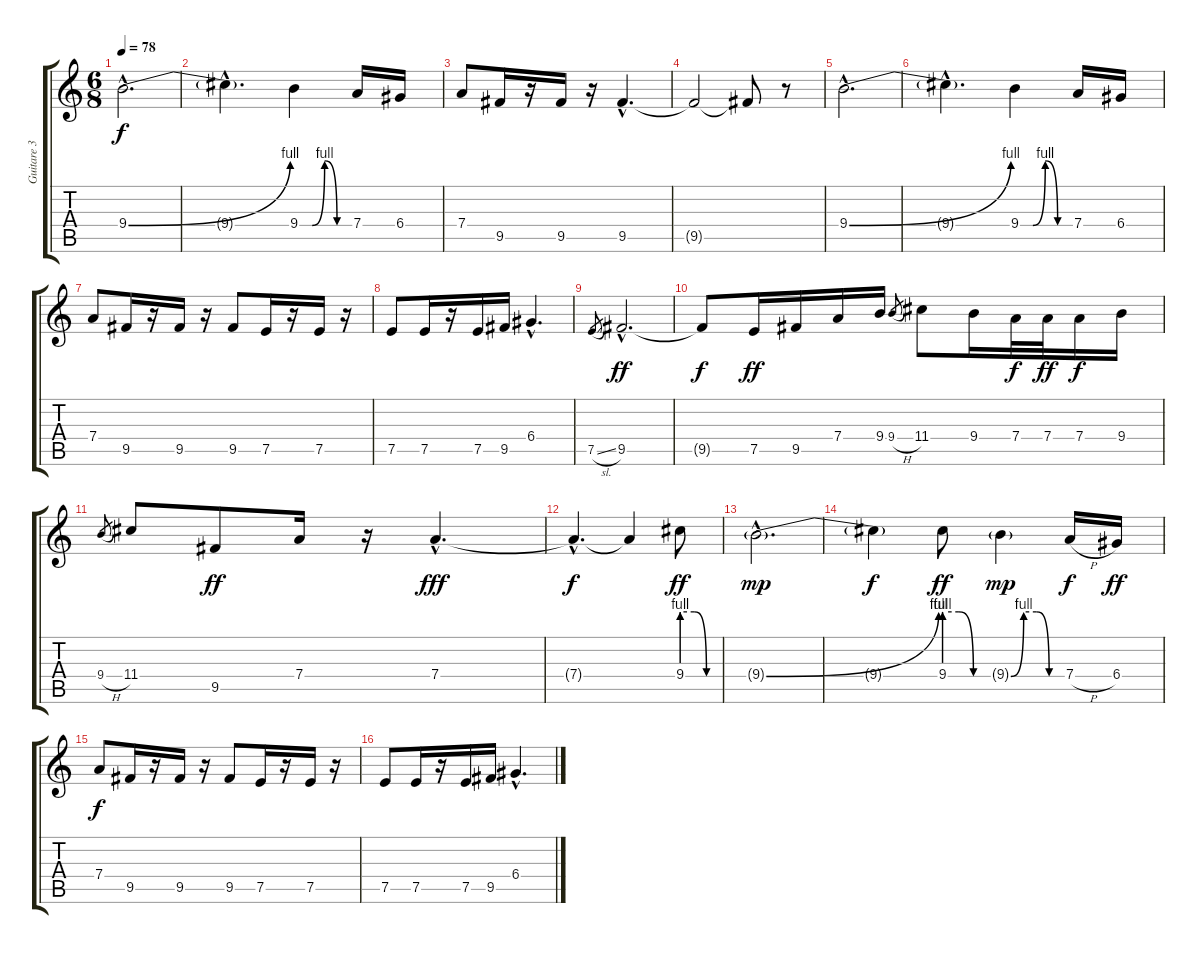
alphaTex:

\track ("Guitare 3" "Guitare 3") {instrument distortionguitar}
\staff {score tabs}
\tuning (E4 B3 G3 D3 A2 E2) {hide}
\ts (6 8)
\tempo 78
\clef g2
\ks c
9.4{be (bend 0 0 60 4) hac}.2{d dy f} |
9.4{hac t}.4{d} 9.4{be (custom 0 0 15 0 30 4 45 0 60 0)}.4 7.4.16 6.4.16 |
7.4.8 9.5.16 r.16 9.5.16 r.16 9.5{hac}.4{d} |
9.5{t}.2 9.5{t}.8 r.8 |
9.4{be (bend 0 0 60 4) hac}.2{d} |
9.4{hac t}.4{d} 9.4{be (custom 0 0 15 0 30 4 45 0 60 0)}.4 7.4.16 6.4.16 |
7.4.8 9.5.16 r.16 9.5.16 r.16 9.5.8 7.5.16 r.16 7.5.16 r.16 |
7.5.8 7.5.16 r.16 7.5.16 9.5.16 6.4{hac}.4{d} |
7.5{sl}.8{gr} 9.5{hac}.2{d dy ff} |
9.5{t}.8{dy f} 7.5.16{dy ff} 9.5.16 7.4.16 9.4.16 9.4{h}.8{gr} 11.4.8 9.4.16 7.4.32{dy f} 7.4.32{dy ff} 7.4.16{dy f} 9.4.16 |
9.4{h}.8{gr} 11.4.8 9.5.8{dy ff} 7.4.16 r.16 7.4{hac}.4{d dy fff} |
7.4{hac t}.4{d dy f} 7.4{t}.4 9.4{be (custom 0 4 20 4 40 0 60 0)}.8{dy ff} |
9.4{be (bend 0 0 60 4) g hac}.2{d dy mp} |
9.4{t}.4{dy f} 9.4{be (custom 0 4 20 4 40 0 60 0)}.8{dy ff} 9.4{be (custom 0 0 15 4 30 4 45 0 60 0) g}.4{dy mp} 7.4{h}.16{dy f} 6.4.16{dy ff} |
7.4.8{dy f} 9.5.16 r.16 9.5.16 r.16 9.5.8 7.5.16 r.16 7.5.16 r.16 |
7.5.8 7.5.16 r.16 7.5.16 9.5.16 6.4{hac}.4{d}
